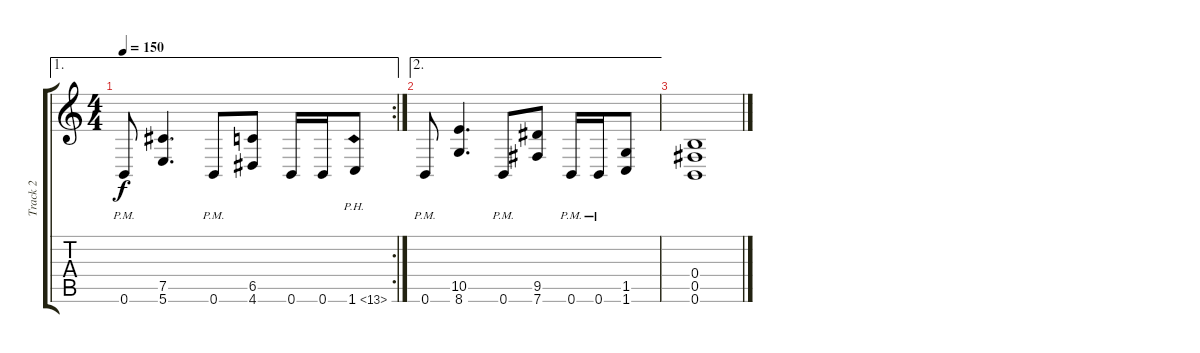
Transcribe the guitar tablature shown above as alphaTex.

\track ("Track 2" "Track 2") {instrument overdrivenguitar}
\staff {score tabs}
\tuning (Db4 Ab3 E3 B2 Gb2 B1) {hide}
\ae 1
\rc 2
\ts (4 4)
\tempo 150
\clef g2
\ks c
0.6{pm}.8{dy f} (7.5 5.6).4{d} 0.6{pm}.8 (6.5 4.6).8 0.6.16 0.6.16 1.6{ph 12}.8 |
\ae 2
0.6{pm}.8 (10.5 8.6).4{d} 0.6{pm}.8 (9.5 7.6).8 0.6{pm}.16 0.6{pm}.16 (1.5 1.6).8 |
(0.4 0.5 0.6).1
